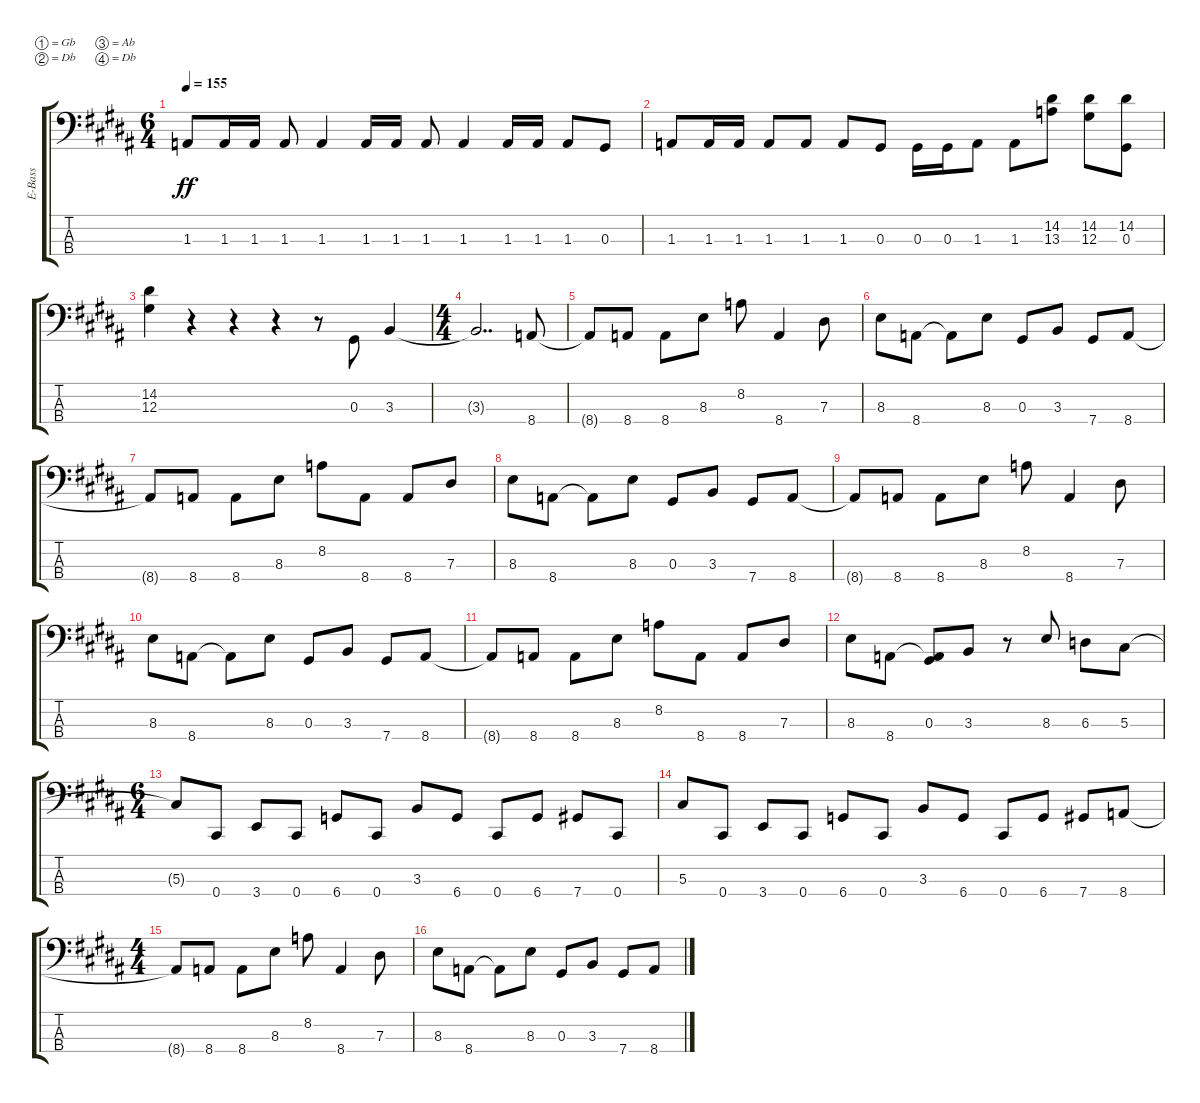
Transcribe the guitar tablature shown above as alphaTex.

\bracketExtendMode groupsimilarinstruments
\otherSystemsTrackNameOrientation horizontal
\track ("Electric Bass" "E-Bass") {instrument electricbassfinger}
\staff {score tabs}
\tuning (Gb2 Db2 Ab1 Db1)
\ts (6 4)
\tempo 155
\clef f4
\ks b
1.3{acc b}.8{dy ff beam Up} 1.3{acc b}.16{beam Up} 1.3{acc b}.16{beam Up} 1.3{acc b}.8{beam Up} 1.3{acc b}.4{beam Up} 1.3{acc b}.16{beam Up} 1.3{acc b}.16{beam Up} 1.3{acc b}.8{beam Up} 1.3{acc b}.4{beam Up} 1.3{acc b}.16{beam Up} 1.3{acc b}.16{beam Up} 1.3{acc b}.8{beam Up} 0.3{acc forcenatural}.8{beam Up} |
1.3{acc b}.8{beam Up} 1.3{acc b}.16{beam Up} 1.3{acc b}.16{beam Up} 1.3{acc b}.8{beam Up} 1.3{acc b}.8{beam Up} 1.3{acc b}.8{beam Up} 0.3{acc forcenatural}.8{beam Up} 0.3{acc forcenatural}.16{beam Down} 0.3{acc forcenatural}.16{beam Down} 1.3{acc b}.8{beam Down} 1.3{acc b}.8{beam Down} (13.3{acc b} 14.2{acc forcenatural}).8{beam Down} (12.3{acc forcenatural} 14.2{acc forcenatural}).8{beam Down} (0.3{acc forcenatural} 14.2{acc forcenatural}).8{beam Down} |
(12.3{acc forcenatural} 14.2{acc forcenatural}).4{beam Down} r.4{beam Down} r.4{beam Down} r.4{beam Down} r.8{beam Down} 0.3{acc forcenatural}.8{beam Up} 3.3{acc forcenatural}.4{beam Up} |
\ts (4 4)
3.3{t acc forcenatural}.2{dd beam Up} 8.4{acc b}.8{beam Up} |
8.4{t acc b}.8{beam Up} 8.4{acc b}.8{beam Up} 8.4{acc b}.8{beam Down} 8.3{acc forcenatural}.8{beam Down} 8.2{acc b}.8{beam Down} 8.4{acc b}.4{beam Up} 7.3{acc forcenatural}.8{beam Down} |
8.3{acc forcenatural}.8{beam Down} 8.4{acc b}.8{beam Down} 8.4{t acc b}.8{beam Down} 8.3{acc forcenatural}.8{beam Down} 0.3{acc forcenatural}.8{beam Up} 3.3{acc forcenatural}.8{beam Up} 7.4{acc forcenatural}.8{beam Up} 8.4{acc b}.8{beam Up} |
8.4{t acc b}.8{beam Up} 8.4{acc b}.8{beam Up} 8.4{acc b}.8{beam Down} 8.3{acc forcenatural}.8{beam Down} 8.2{acc b}.8{beam Down} 8.4{acc b}.8{beam Down} 8.4{acc b}.8{beam Up} 7.3{acc forcenatural}.8{beam Up} |
8.3{acc forcenatural}.8{beam Down} 8.4{acc b}.8{beam Down} 8.4{t acc b}.8{beam Down} 8.3{acc forcenatural}.8{beam Down} 0.3{acc forcenatural}.8{beam Up} 3.3{acc forcenatural}.8{beam Up} 7.4{acc forcenatural}.8{beam Up} 8.4{acc b}.8{beam Up} |
8.4{t acc b}.8{beam Up} 8.4{acc b}.8{beam Up} 8.4{acc b}.8{beam Down} 8.3{acc forcenatural}.8{beam Down} 8.2{acc b}.8{beam Down} 8.4{acc b}.4{beam Up} 7.3{acc forcenatural}.8{beam Down} |
8.3{acc forcenatural}.8{beam Down} 8.4{acc b}.8{beam Down} 8.4{t acc b}.8{beam Down} 8.3{acc forcenatural}.8{beam Down} 0.3{acc forcenatural}.8{beam Up} 3.3{acc forcenatural}.8{beam Up} 7.4{acc forcenatural}.8{beam Up} 8.4{acc b}.8{beam Up} |
8.4{t acc b}.8{beam Up} 8.4{acc b}.8{beam Up} 8.4{acc b}.8{beam Down} 8.3{acc forcenatural}.8{beam Down} 8.2{acc b}.8{beam Down} 8.4{acc b}.8{beam Down} 8.4{acc b}.8{beam Up} 7.3{acc forcenatural}.8{beam Up} |
8.3{acc forcenatural}.8{beam Down} 8.4{acc b}.8{beam Down} (8.4{t acc b} 0.3{acc forcenatural}).8{beam Up} 3.3{acc forcenatural}.8{beam Up} r.8{beam Up} 8.3{acc forcenatural}.8{beam Down} 6.3{acc b}.8{beam Down} 5.3{acc forcenatural}.8{beam Down} |
\ts (6 4)
5.3{t acc forcenatural}.8{beam Up} 0.4{acc forcenatural}.8{beam Up} 3.4{acc forcenatural}.8{beam Up} 0.4{acc forcenatural}.8{beam Up} 6.4{acc b}.8{beam Up} 0.4{acc forcenatural}.8{beam Up} 3.3{acc forcenatural}.8{beam Up} 6.4{acc b}.8{beam Up} 0.4{acc forcenatural}.8{beam Up} 6.4{acc b}.8{beam Up} 7.4{acc forcenatural}.8{beam Up} 0.4{acc forcenatural}.8{beam Up} |
5.3{acc forcenatural}.8{beam Up} 0.4{acc forcenatural}.8{beam Up} 3.4{acc forcenatural}.8{beam Up} 0.4{acc forcenatural}.8{beam Up} 6.4{acc b}.8{beam Up} 0.4{acc forcenatural}.8{beam Up} 3.3{acc forcenatural}.8{beam Up} 6.4{acc b}.8{beam Up} 0.4{acc forcenatural}.8{beam Up} 6.4{acc b}.8{beam Up} 7.4{acc forcenatural}.8{beam Up} 8.4{acc b}.8{beam Up} |
\ts (4 4)
8.4{t acc b}.8{beam Up} 8.4{acc b}.8{beam Up} 8.4{acc b}.8{beam Down} 8.3{acc forcenatural}.8{beam Down} 8.2{acc b}.8{beam Down} 8.4{acc b}.4{beam Up} 7.3{acc forcenatural}.8{beam Down} |
8.3{acc forcenatural}.8{beam Down} 8.4{acc b}.8{beam Down} 8.4{t acc b}.8{beam Down} 8.3{acc forcenatural}.8{beam Down} 0.3{acc forcenatural}.8{beam Up} 3.3{acc forcenatural}.8{beam Up} 7.4{acc forcenatural}.8{beam Up} 8.4{acc b}.8{beam Up}
